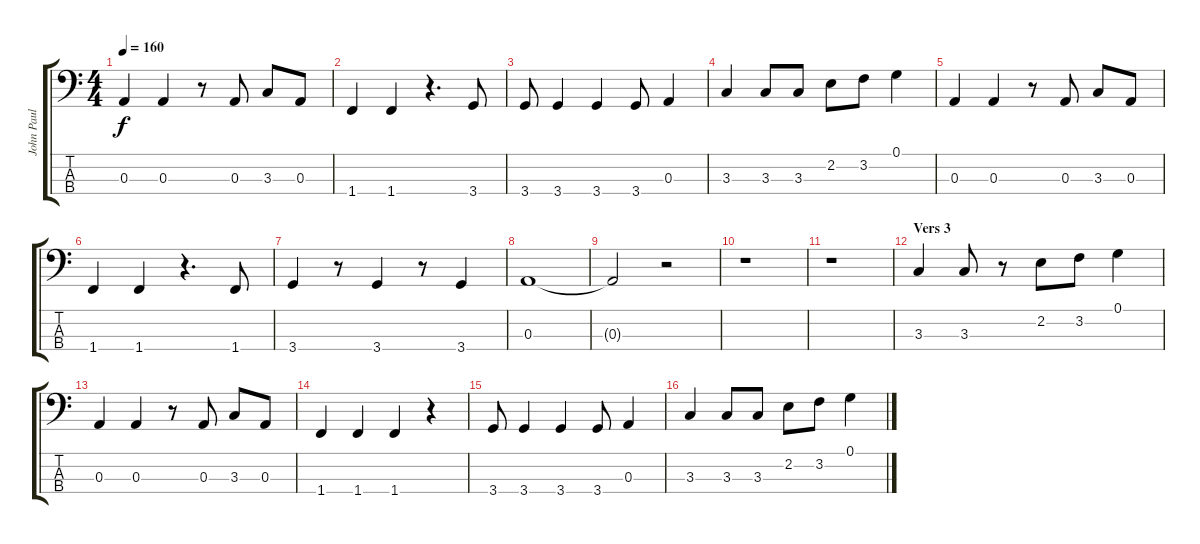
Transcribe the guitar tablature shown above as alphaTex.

\track ("John Paul Jones" "John Paul ") {instrument electricbassfinger}
\staff {score tabs}
\tuning (G2 D2 A1 E1) {hide}
\ts (4 4)
\tempo 160
\clef f4
\ks c
0.3.4{dy f} 0.3.4 r.8 0.3.8 3.3.8 0.3.8 |
1.4.4 1.4.4 r.4{d} 3.4.8 |
3.4.8 3.4.4 3.4.4 3.4.8 0.3.4 |
3.3.4 3.3.8 3.3.8 2.2.8 3.2.8 0.1.4 |
0.3.4 0.3.4 r.8 0.3.8 3.3.8 0.3.8 |
1.4.4 1.4.4 r.4{d} 1.4.8 |
3.4.4 r.8 3.4.4 r.8 3.4.4 |
0.3.1 |
0.3{t}.2 r.2 |
r.1 |
r.1 |
\section ("" "Vers 3")
3.3.4 3.3.8 r.8 2.2.8 3.2.8 0.1.4 |
0.3.4 0.3.4 r.8 0.3.8 3.3.8 0.3.8 |
1.4.4 1.4.4 1.4.4 r.4 |
3.4.8 3.4.4 3.4.4 3.4.8 0.3.4 |
3.3.4 3.3.8 3.3.8 2.2.8 3.2.8 0.1.4
